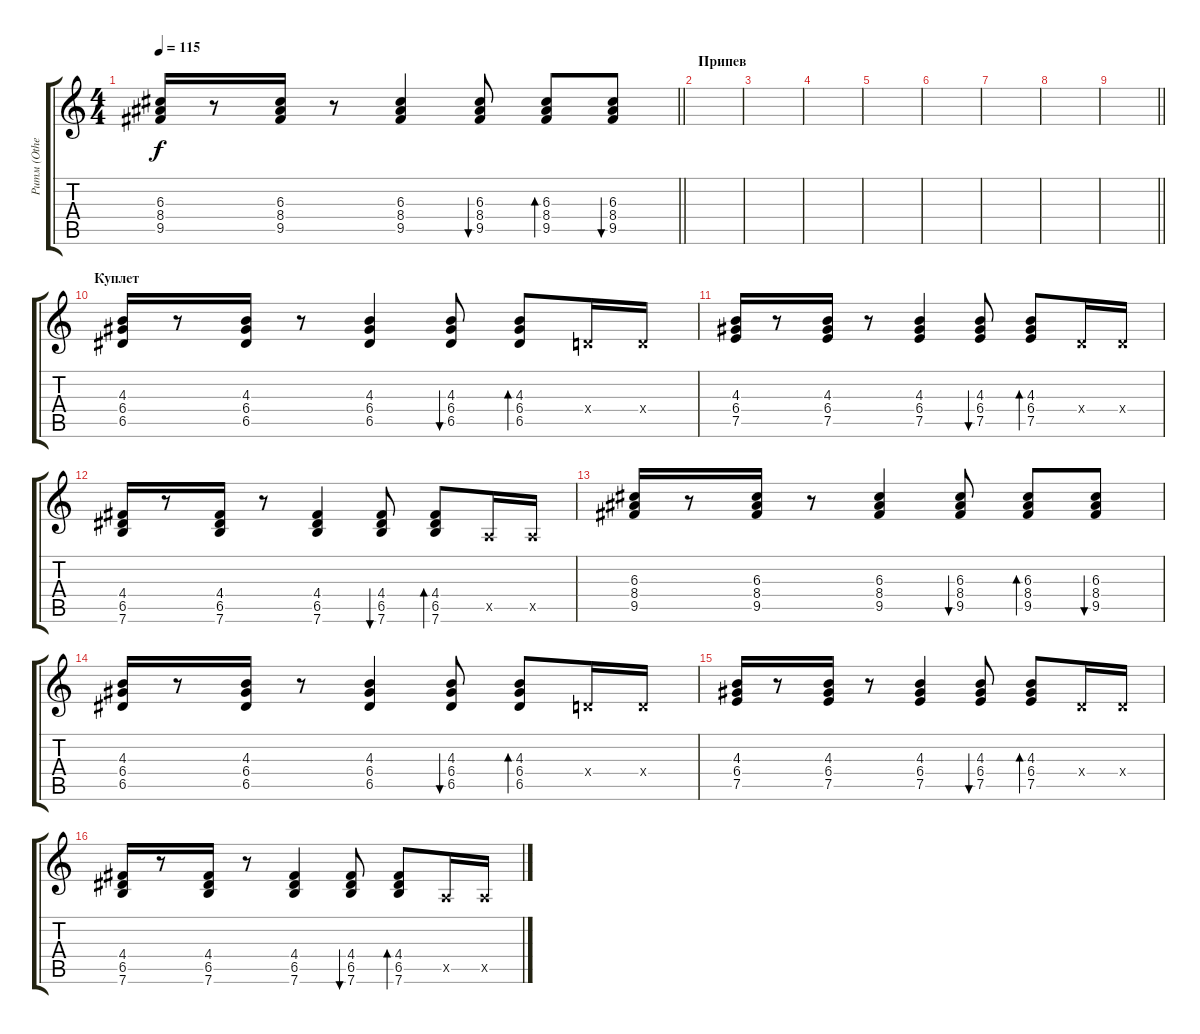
\track ("Ритм (OtherSide)" "Ритм (Othe") {instrument electricguitarclean}
\staff {score tabs}
\tuning (E4 B3 G3 D3 A2 E2) {hide}
\ts (4 4)
\tempo 115
\clef g2
\barLineRight lightlight
\ks c
(6.3 8.4 9.5).16{dy f} r.8 (6.3 8.4 9.5).16 r.8 (6.3 8.4 9.5).4 (6.3 8.4 9.5).8{bu 60} (6.3 8.4 9.5).8{bd 60} (6.3 8.4 9.5).8{bu 60} |
\section ("" "Припев")
|
|
|
|
|
|
|
\barLineRight lightlight
|
\section ("" "Куплет")
(4.3 6.4 6.5).16 r.8 (4.3 6.4 6.5).16 r.8 (4.3 6.4 6.5).4 (4.3 6.4 6.5).8{bu 60} (4.3 6.4 6.5).8{bd 60} 0.4{x}.16 0.4{x}.16 |
(4.3 6.4 7.5).16 r.8 (4.3 6.4 7.5).16 r.8 (4.3 6.4 7.5).4 (4.3 6.4 7.5).8{bu 60} (4.3 6.4 7.5).8{bd 60} 0.4{x}.16 0.4{x}.16 |
(4.4 6.5 7.6).16 r.8 (4.4 6.5 7.6).16 r.8 (4.4 6.5 7.6).4 (4.4 6.5 7.6).8{bu 60} (4.4 6.5 7.6).8{bd 60} 0.5{x}.16 0.5{x}.16 |
(6.3 8.4 9.5).16 r.8 (6.3 8.4 9.5).16 r.8 (6.3 8.4 9.5).4 (6.3 8.4 9.5).8{bu 60} (6.3 8.4 9.5).8{bd 60} (6.3 8.4 9.5).8{bu 60} |
(4.3 6.4 6.5).16 r.8 (4.3 6.4 6.5).16 r.8 (4.3 6.4 6.5).4 (4.3 6.4 6.5).8{bu 60} (4.3 6.4 6.5).8{bd 60} 0.4{x}.16 0.4{x}.16 |
(4.3 6.4 7.5).16 r.8 (4.3 6.4 7.5).16 r.8 (4.3 6.4 7.5).4 (4.3 6.4 7.5).8{bu 60} (4.3 6.4 7.5).8{bd 60} 0.4{x}.16 0.4{x}.16 |
(4.4 6.5 7.6).16 r.8 (4.4 6.5 7.6).16 r.8 (4.4 6.5 7.6).4 (4.4 6.5 7.6).8{bu 60} (4.4 6.5 7.6).8{bd 60} 0.5{x}.16 0.5{x}.16
